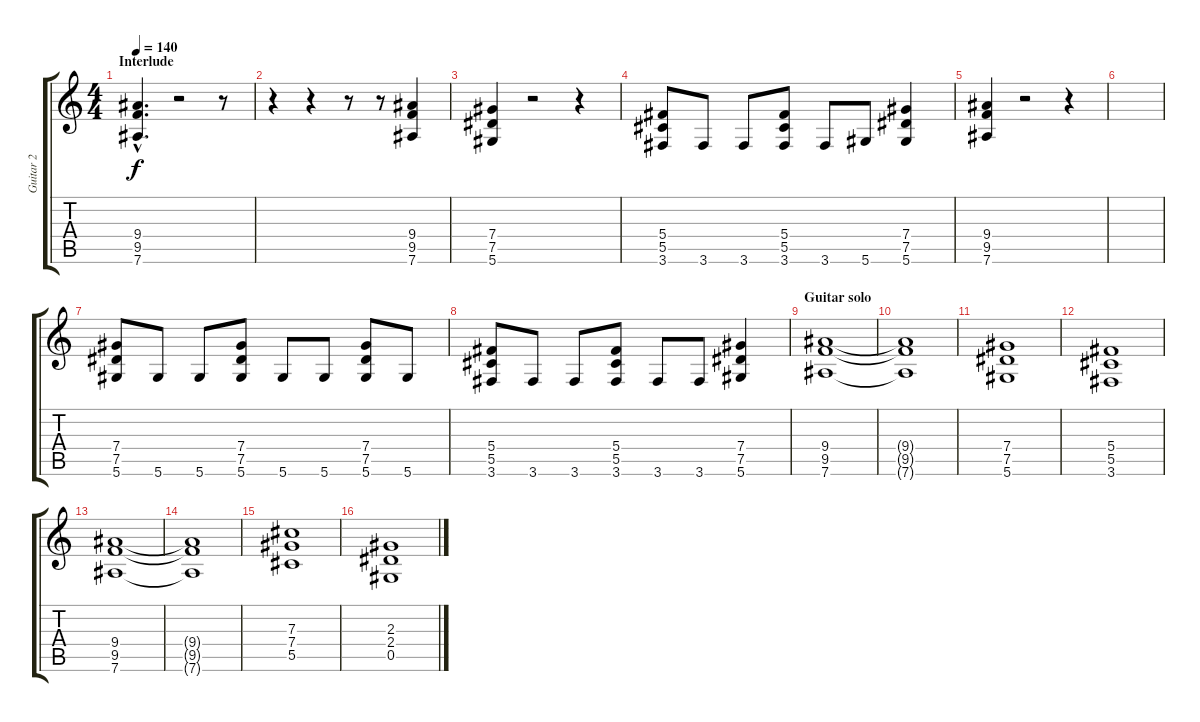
\track ("Guitar 2" "Guitar 2") {instrument distortionguitar}
\staff {score tabs}
\tuning (Eb4 Bb3 Gb3 Db3 Ab2 Eb2) {hide}
\ts (4 4)
\section ("" "Interlude")
\tempo 140
\clef g2
\ks c
(9.4{hac} 9.5{hac} 7.6{hac}).4{d dy f} r.2 r.8 |
r.4 r.4 r.8 r.8 (9.4 9.5 7.6).4 |
(7.4 7.5 5.6).4 r.2 r.4 |
(5.4 5.5 3.6).8 3.6.8 3.6.8 (5.4 5.5 3.6).8 3.6.8 5.6.8 (7.4 7.5 5.6).4 |
(9.4 9.5 7.6).4 r.2 r.4 |
|
(7.4 7.5 5.6).8 5.6.8 5.6.8 (7.4 7.5 5.6).8 5.6.8 5.6.8 (7.4 7.5 5.6).8 5.6.8 |
(5.4 5.5 3.6).8 3.6.8 3.6.8 (5.4 5.5 3.6).8 3.6.8 3.6.8 (7.4 7.5 5.6).4 |
\section ("" "Guitar solo")
(9.4 9.5 7.6).1 |
(9.4{t} 9.5{t} 7.6{t}).1 |
(7.4 7.5 5.6).1 |
(5.4 5.5 3.6).1 |
(9.4 9.5 7.6).1 |
(9.4{t} 9.5{t} 7.6{t}).1 |
(7.3 7.4 5.5).1 |
(2.3 2.4 0.5).1
